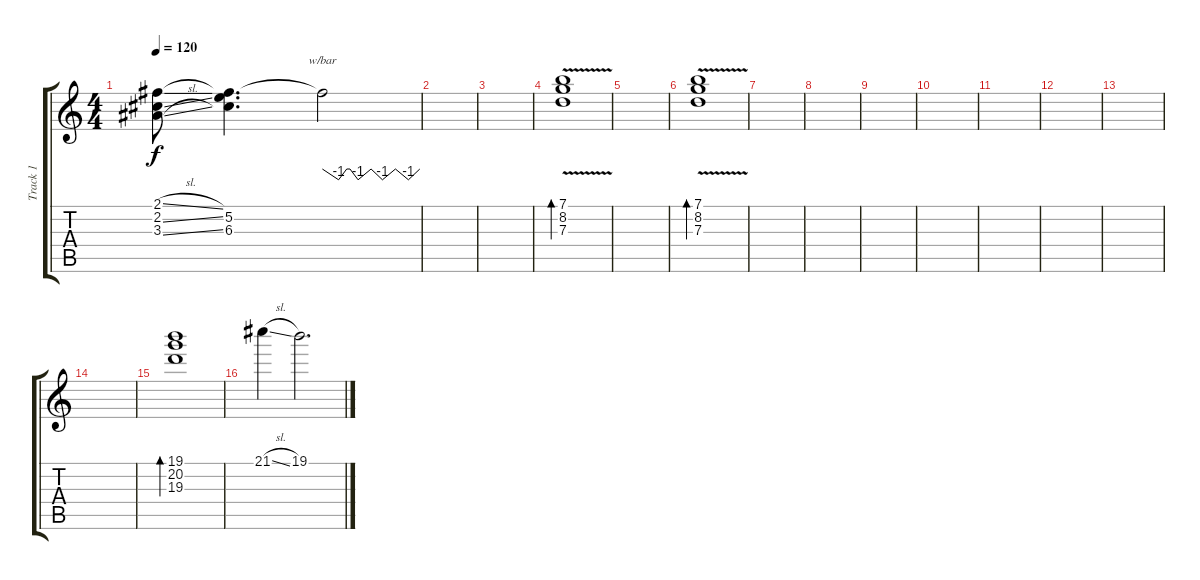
\track ("Track 1" "Track 1") {instrument acousticguitarnylon}
\staff {score tabs}
\tuning (E4 B3 G3 D3 A2 E2) {hide}
\ts (4 4)
\tempo 120
\clef g2
\ks c
(2.1{sl} 2.2{sl} 3.3{sl}).8{dy f} (2.1{t} 5.2 6.3).4{d} 2.1{t}.2{tbe (custom default 0 0 10 -4 15 0 17 0 22 -4 30 0 37 -4 45 0 53 -4 60 0)} |
|
|
(7.1{v} 8.2 7.3).1{bd 480} |
|
(7.1{v} 8.2 7.3).1{bd 480} |
|
|
|
|
|
|
|
|
(19.1 20.2 19.3).1{bd 480} |
21.1{sl}.4 19.1{sl}.2{d}
